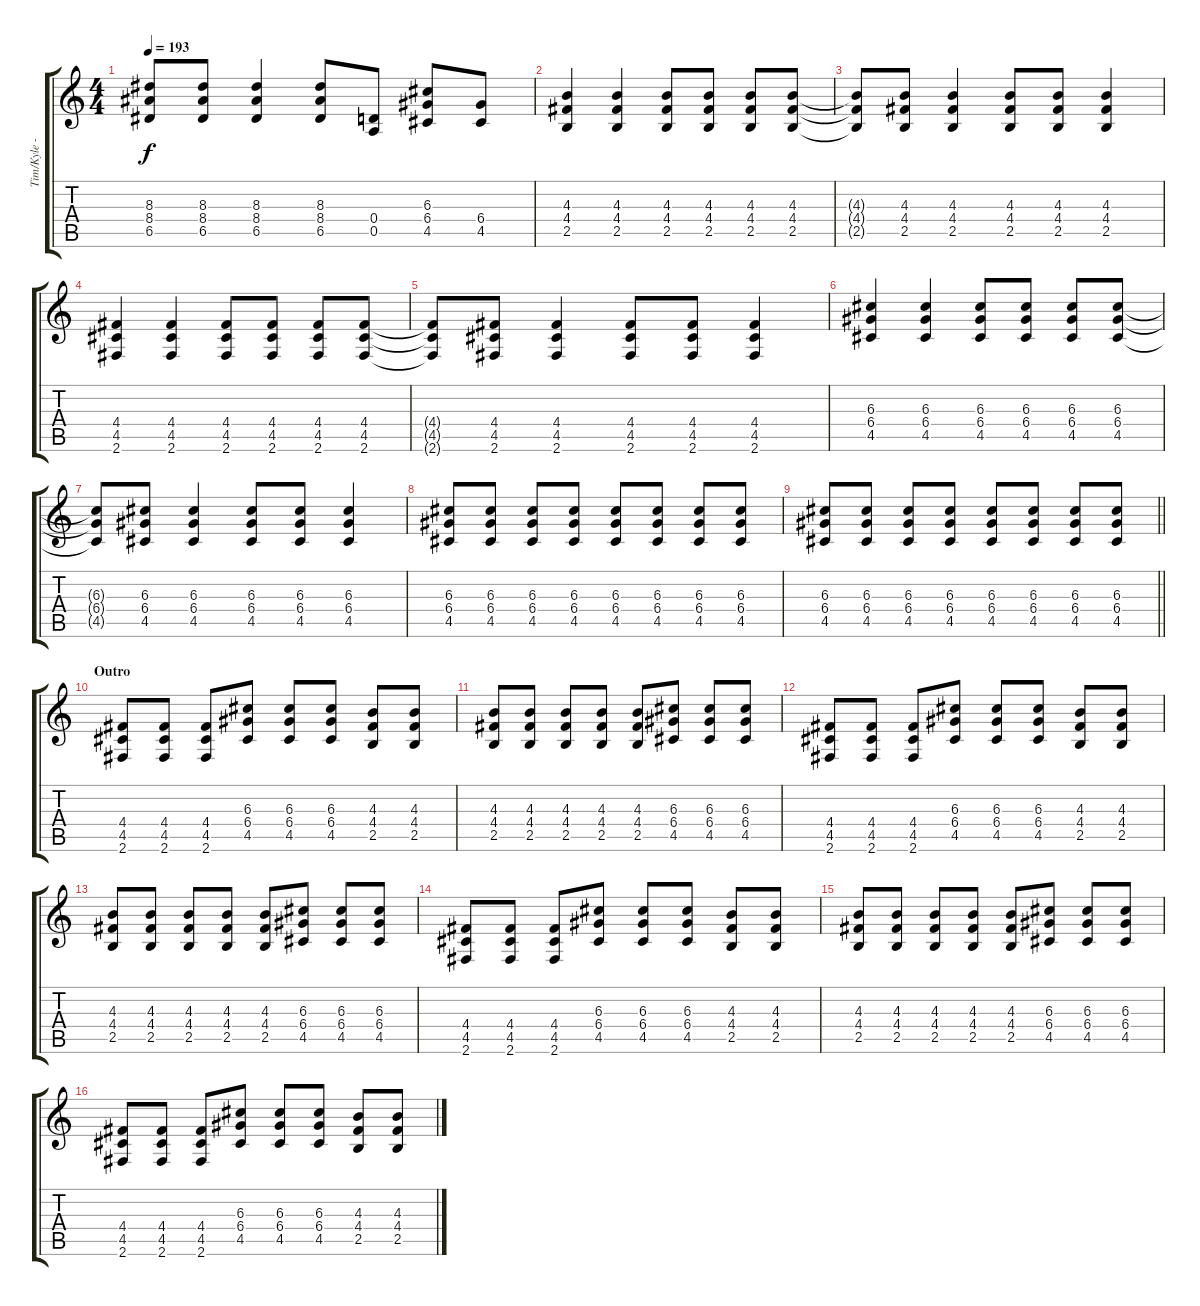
\track ("Tim/Kyle - Guitar" "Tim/Kyle -") {instrument distortionguitar}
\staff {score tabs}
\tuning (E4 B3 G3 D3 A2 E2) {hide}
\ts (4 4)
\tempo 193
\clef g2
\ks c
(8.3{t} 8.4{t} 6.5{t}).8{dy f} (8.3 8.4 6.5).8 (8.3 8.4 6.5).4 (8.3 8.4 6.5).8 (0.4 0.5).8 (6.3 6.4 4.5).8 (6.4 4.5).8 |
(4.3 4.4 2.5).4 (4.3 4.4 2.5).4 (4.3 4.4 2.5).8 (4.3 4.4 2.5).8 (4.3 4.4 2.5).8 (4.3 4.4 2.5).8 |
(4.3{t} 4.4{t} 2.5{t}).8 (4.3 4.4 2.5).8 (4.3 4.4 2.5).4 (4.3 4.4 2.5).8 (4.3 4.4 2.5).8 (4.3 4.4 2.5).4 |
(4.4 4.5 2.6).4 (4.4 4.5 2.6).4 (4.4 4.5 2.6).8 (4.4 4.5 2.6).8 (4.4 4.5 2.6).8 (4.4 4.5 2.6).8 |
(4.4{t} 4.5{t} 2.6{t}).8 (4.4 4.5 2.6).8 (4.4 4.5 2.6).4 (4.4 4.5 2.6).8 (4.4 4.5 2.6).8 (4.4 4.5 2.6).4 |
(6.3 6.4 4.5).4 (6.3 6.4 4.5).4 (6.3 6.4 4.5).8 (6.3 6.4 4.5).8 (6.3 6.4 4.5).8 (6.3 6.4 4.5).8 |
(6.3{t} 6.4{t} 4.5{t}).8 (6.3 6.4 4.5).8 (6.3 6.4 4.5).4 (6.3 6.4 4.5).8 (6.3 6.4 4.5).8 (6.3 6.4 4.5).4 |
(6.3 6.4 4.5).8 (6.3 6.4 4.5).8 (6.3 6.4 4.5).8 (6.3 6.4 4.5).8 (6.3 6.4 4.5).8 (6.3 6.4 4.5).8 (6.3 6.4 4.5).8 (6.3 6.4 4.5).8 |
\barLineRight lightlight
(6.3 6.4 4.5).8 (6.3 6.4 4.5).8 (6.3 6.4 4.5).8 (6.3 6.4 4.5).8 (6.3 6.4 4.5).8 (6.3 6.4 4.5).8 (6.3 6.4 4.5).8 (6.3 6.4 4.5).8 |
\section ("" "Outro")
(4.4 4.5 2.6).8 (4.4 4.5 2.6).8 (4.4 4.5 2.6).8 (6.3 6.4 4.5).8 (6.3 6.4 4.5).8 (6.3 6.4 4.5).8 (4.3 4.4 2.5).8 (4.3 4.4 2.5).8 |
(4.3 4.4 2.5).8 (4.3 4.4 2.5).8 (4.3 4.4 2.5).8 (4.3 4.4 2.5).8 (4.3 4.4 2.5).8 (6.3 6.4 4.5).8 (6.3 6.4 4.5).8 (6.3 6.4 4.5).8 |
(4.4 4.5 2.6).8 (4.4 4.5 2.6).8 (4.4 4.5 2.6).8 (6.3 6.4 4.5).8 (6.3 6.4 4.5).8 (6.3 6.4 4.5).8 (4.3 4.4 2.5).8 (4.3 4.4 2.5).8 |
(4.3 4.4 2.5).8 (4.3 4.4 2.5).8 (4.3 4.4 2.5).8 (4.3 4.4 2.5).8 (4.3 4.4 2.5).8 (6.3 6.4 4.5).8 (6.3 6.4 4.5).8 (6.3 6.4 4.5).8 |
(4.4 4.5 2.6).8 (4.4 4.5 2.6).8 (4.4 4.5 2.6).8 (6.3 6.4 4.5).8 (6.3 6.4 4.5).8 (6.3 6.4 4.5).8 (4.3 4.4 2.5).8 (4.3 4.4 2.5).8 |
(4.3 4.4 2.5).8 (4.3 4.4 2.5).8 (4.3 4.4 2.5).8 (4.3 4.4 2.5).8 (4.3 4.4 2.5).8 (6.3 6.4 4.5).8 (6.3 6.4 4.5).8 (6.3 6.4 4.5).8 |
(4.4 4.5 2.6).8 (4.4 4.5 2.6).8 (4.4 4.5 2.6).8 (6.3 6.4 4.5).8 (6.3 6.4 4.5).8 (6.3 6.4 4.5).8 (4.3 4.4 2.5).8 (4.3 4.4 2.5).8
